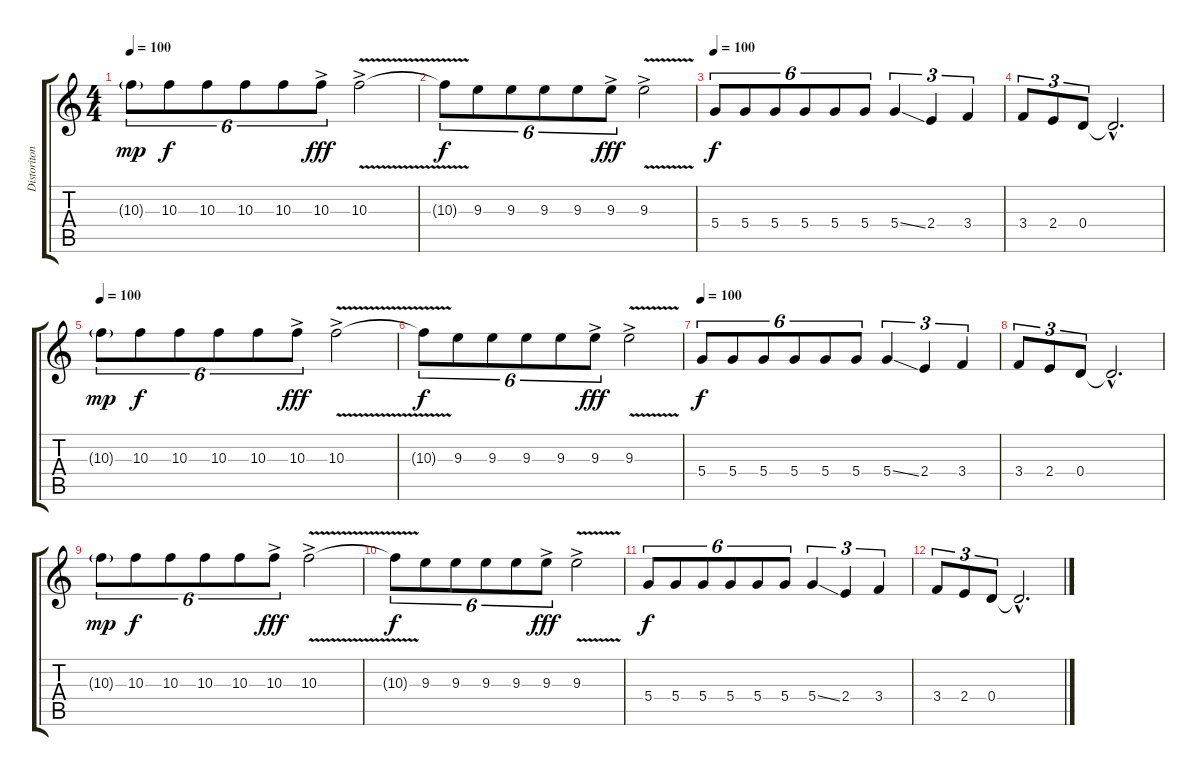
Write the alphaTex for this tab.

\track ("Distoriton Guitar" "Distoriton") {instrument distortionguitar}
\staff {score tabs}
\tuning (E4 B3 G3 D3 A2 E2) {hide}
\ts (4 4)
\tempo 100
\clef g2
\ks c
10.3{g}.8{tu (6 4) dy mp volume 11 instrument acousticguitarnylon} 10.3.8{tu (6 4) dy f} 10.3.8{tu (6 4)} 10.3.8{tu (6 4)} 10.3.8{tu (6 4)} 10.3{ac}.8{tu (6 4) dy fff} 10.3{v ac}.2 |
10.3{t}.8{tu (6 4) dy f} 9.3.8{tu (6 4)} 9.3.8{tu (6 4)} 9.3.8{tu (6 4)} 9.3.8{tu (6 4)} 9.3{ac}.8{tu (6 4) dy fff} 9.3{v ac}.2 |
\tempo 100
5.4.8{tu (6 4) dy f instrument acousticguitarnylon} 5.4.8{tu (6 4)} 5.4.8{tu (6 4)} 5.4.8{tu (6 4)} 5.4.8{tu (6 4)} 5.4.8{tu (6 4)} 5.4{ss}.4{tu (3 2)} 2.4.4{tu (3 2)} 3.4.4{tu (3 2)} |
3.4.8{tu (3 2)} 2.4.8{tu (3 2)} 0.4.8{tu (3 2)} 0.4{hac t}.2{d} |
\tempo 100
10.3{g}.8{tu (6 4) dy mp volume 11 instrument acousticguitarnylon} 10.3.8{tu (6 4) dy f} 10.3.8{tu (6 4)} 10.3.8{tu (6 4)} 10.3.8{tu (6 4)} 10.3{ac}.8{tu (6 4) dy fff} 10.3{v ac}.2 |
10.3{t}.8{tu (6 4) dy f} 9.3.8{tu (6 4)} 9.3.8{tu (6 4)} 9.3.8{tu (6 4)} 9.3.8{tu (6 4)} 9.3{ac}.8{tu (6 4) dy fff} 9.3{v ac}.2 |
\tempo 100
5.4.8{tu (6 4) dy f instrument acousticguitarnylon} 5.4.8{tu (6 4)} 5.4.8{tu (6 4)} 5.4.8{tu (6 4)} 5.4.8{tu (6 4)} 5.4.8{tu (6 4)} 5.4{ss}.4{tu (3 2)} 2.4.4{tu (3 2)} 3.4.4{tu (3 2)} |
3.4.8{tu (3 2)} 2.4.8{tu (3 2)} 0.4.8{tu (3 2)} 0.4{hac t}.2{d} |
10.3{g}.8{tu (6 4) dy mp volume 11 instrument acousticguitarnylon} 10.3.8{tu (6 4) dy f} 10.3.8{tu (6 4)} 10.3.8{tu (6 4)} 10.3.8{tu (6 4)} 10.3{ac}.8{tu (6 4) dy fff} 10.3{v ac}.2 |
10.3{t}.8{tu (6 4) dy f} 9.3.8{tu (6 4)} 9.3.8{tu (6 4)} 9.3.8{tu (6 4)} 9.3.8{tu (6 4)} 9.3{ac}.8{tu (6 4) dy fff} 9.3{v ac}.2 |
5.4.8{tu (6 4) dy f instrument acousticguitarnylon} 5.4.8{tu (6 4)} 5.4.8{tu (6 4)} 5.4.8{tu (6 4)} 5.4.8{tu (6 4)} 5.4.8{tu (6 4)} 5.4{ss}.4{tu (3 2)} 2.4.4{tu (3 2)} 3.4.4{tu (3 2)} |
3.4.8{tu (3 2)} 2.4.8{tu (3 2)} 0.4.8{tu (3 2)} 0.4{hac t}.2{d}
